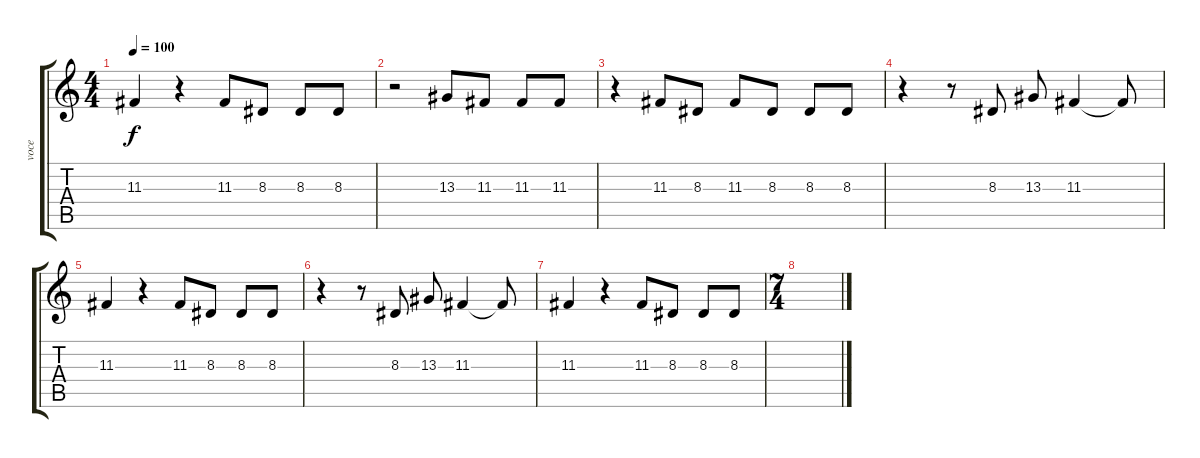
\track ("voce" "voce") {instrument altosax}
\staff {score tabs}
\tuning (E4 B3 G3 D3 A2 E2) {hide}
\ts (4 4)
\tempo 100
\clef g2
\ks c
11.3.4{dy f} r.4 11.3.8 8.3.8 8.3.8 8.3.8 |
r.2 13.3.8 11.3.8 11.3.8 11.3.8 |
r.4 11.3.8 8.3.8 11.3.8 8.3.8 8.3.8 8.3.8 |
r.4 r.8 8.3.8 13.3.8 11.3.4 11.3{t}.8 |
11.3.4 r.4 11.3.8 8.3.8 8.3.8 8.3.8 |
r.4 r.8 8.3.8 13.3.8 11.3.4 11.3{t}.8 |
11.3.4 r.4 11.3.8 8.3.8 8.3.8 8.3.8 |
\ts (7 4)
